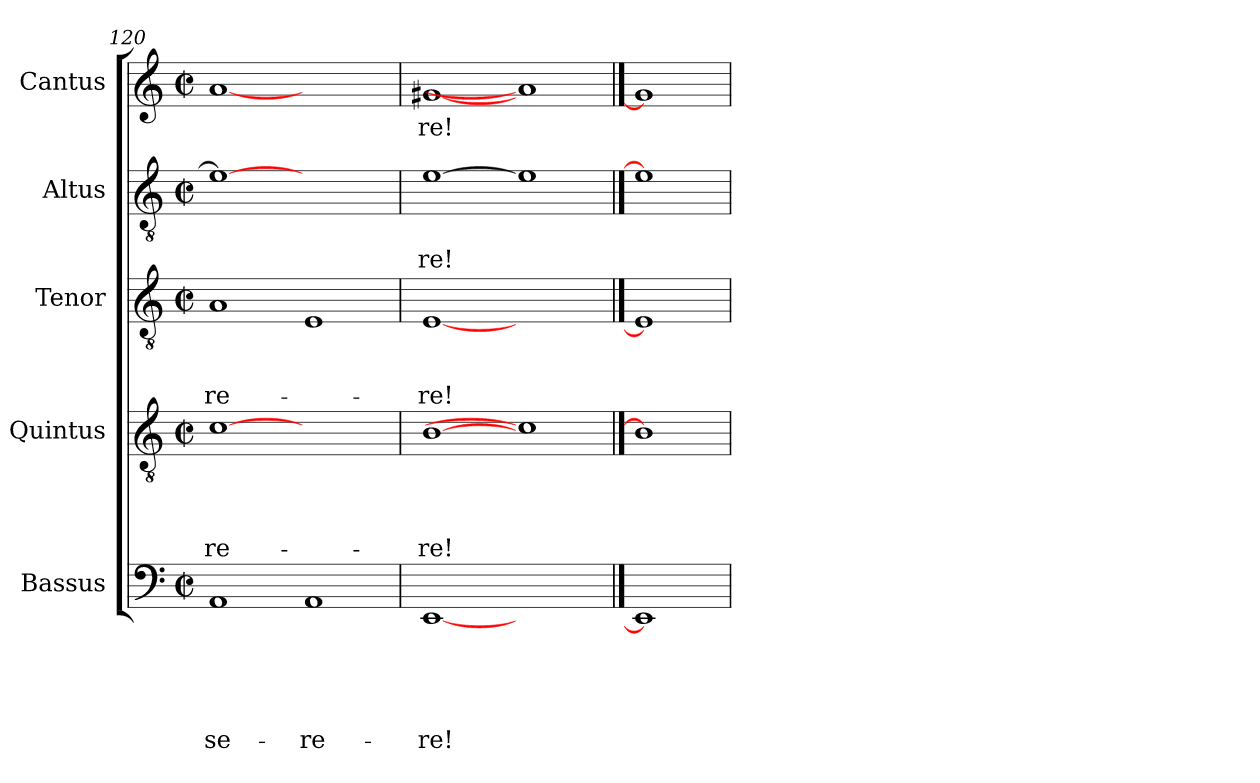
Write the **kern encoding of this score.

**kern	**text	**text	**text	**text	**text	**kern	**text	**text	**text	**text	**kern	**text	**text	**text	**kern	**text	**text	**kern	**text
*part5	*part5	*part5	*part5	*part5	*part5	*part4	*part4	*part4	*part4	*part4	*part3	*part3	*part3	*part3	*part2	*part2	*part2	*part1	*part1
*staff5	*staff5	*staff5	*staff5	*staff5	*staff5	*staff4	*staff4	*staff4	*staff4	*staff4	*staff3	*staff3	*staff3	*staff3	*staff2	*staff2	*staff2	*staff1	*staff1
*I"Bassus	*	*	*	*	*	*I"Quintus	*	*	*	*	*I"Tenor	*	*	*	*I"Altus	*	*	*I"Cantus	*
*clefF4	*	*	*	*	*	*clefGv2	*	*	*	*	*clefGv2	*	*	*	*clefGv2	*	*	*clefG2	*
*k[]	*	*	*	*	*	*k[]	*	*	*	*	*k[]	*	*	*	*k[]	*	*	*k[]	*
*C:	*	*	*	*	*	*C:	*	*	*	*	*C:	*	*	*	*C:	*	*	*C:	*
*M2/2	*	*	*	*	*	*M2/2	*	*	*	*	*M2/2	*	*	*	*M2/2	*	*	*M2/2	*
*met(c|)	*	*	*	*	*	*met(c|)	*	*	*	*	*met(c|)	*	*	*	*met(c|)	*	*	*met(c|)	*
=120	=120	=120	=120	=120	=120	=120	=120	=120	=120	=120	=120	=120	=120	=120	=120	=120	=120	=120	=120
!	!	!	!	!	!LO:LY:b	!	!	!	!	!LO:LY:b	!	!	!	!LO:LY:b	!	!	!	!	!
1AA	.	.	.	.	-se-	[1c	.	.	.	-re-	1A	.	.	-re-	1e_	.	.	[1a	.
!	!	!	!	!	!LO:LY:b	!	!	!	!	!	!	!	!	!	!	!	!	!	!
1AA	.	.	.	.	-re-	1ryy	.	.	.	.	1E	.	.	.	1ryy	.	.	1ryy	.
=121	=121	=121	=121	=121	=121	=121	=121	=121	=121	=121	=121	=121	=121	=121	=121	=121	=121	=121	=121
!	!	!	!	!	!LO:LY:b	!	!	!	!	!LO:LY:b	!	!	!	!LO:LY:b	!	!	!LO:LY:b	!	!LO:LY:b
[1EE	.	.	.	.	-re!	[1B	.	.	.	-re!	[1E	.	.	-re!	[1e	.	-re!	[1g#X	re!
1ryy	.	.	.	.	.	1c]	.	.	.	.	1ryy	.	.	.	1e]	.	.	1a]	.
==122	==122	==122	==122	==122	==122	==122	==122	==122	==122	==122	==122	==122	==122	==122	==122	==122	==122	==122	==122
1EE]	.	.	.	.	.	1B]	.	.	.	.	1E]	.	.	.	1e]	.	.	1g#]	.
=	=	=	=	=	=	=	=	=	=	=	=	=	=	=	=	=	=	=	=
*-	*-	*-	*-	*-	*-	*-	*-	*-	*-	*-	*-	*-	*-	*-	*-	*-	*-	*-	*-
